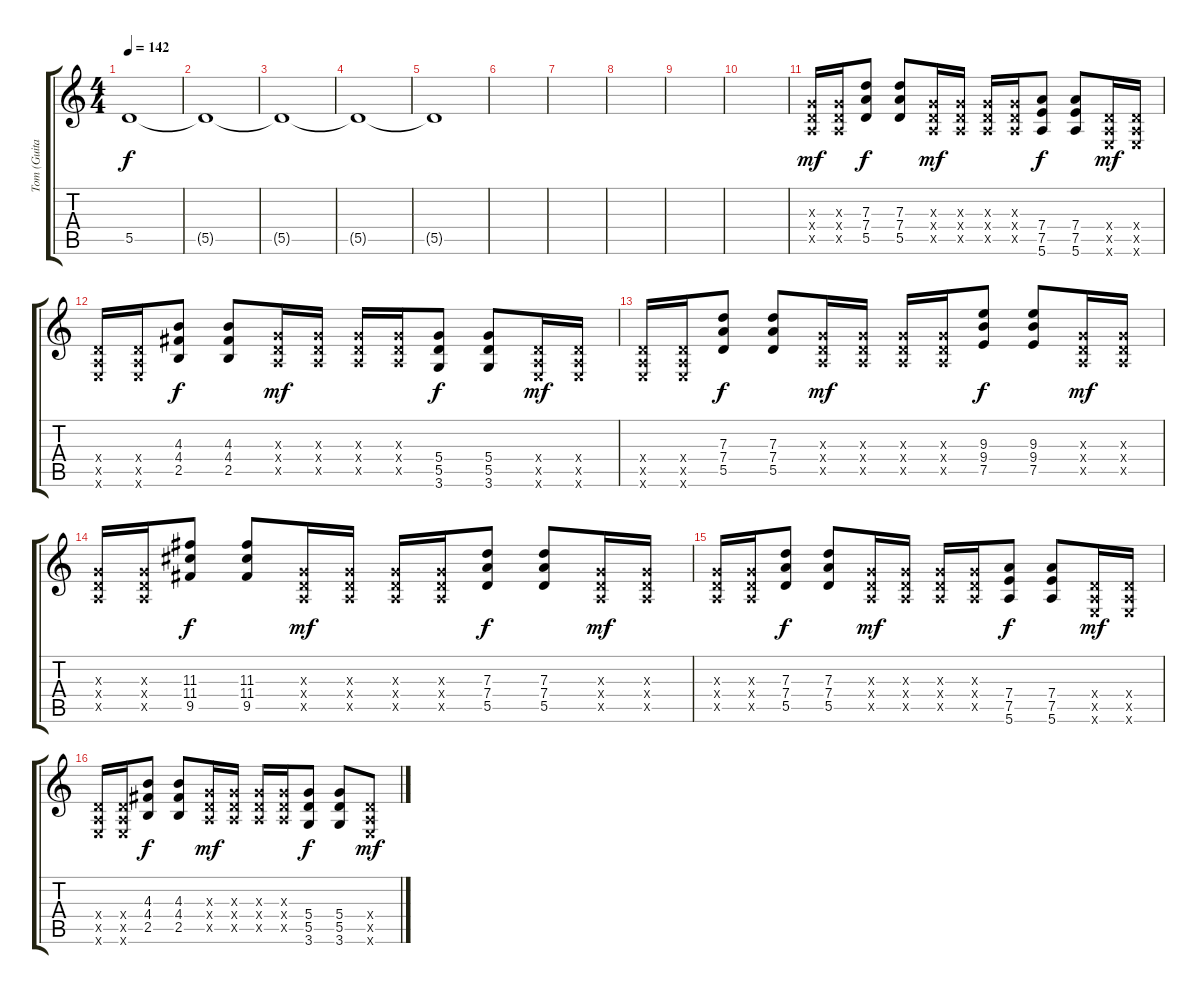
\track ("Tom (Guitar)" "Tom (Guita") {instrument distortionguitar}
\staff {score tabs}
\tuning (E4 B3 G3 D3 A2 E2) {hide}
\ts (4 4)
\tempo 142
\clef g2
\ks c
5.5{t}.1{dy f volume 4} |
5.5{t}.1 |
5.5{t}.1 |
5.5{t}.1 |
5.5{t}.1 |
|
|
|
|
|
(0.3{x} 0.4{x} 0.5{x}).16{dy mf volume 12 instrument electricguitarclean} (0.3{x} 0.4{x} 0.5{x}).16 (7.3 7.4 5.5).8{dy f} (7.3 7.4 5.5).8 (0.3{x} 0.4{x} 0.5{x}).16{dy mf} (0.3{x} 0.4{x} 0.5{x}).16 (0.3{x} 0.4{x} 0.5{x}).16 (0.3{x} 0.4{x} 0.5{x}).16 (7.4 7.5 5.6).8{dy f} (7.4 7.5 5.6).8 (0.4{x} 0.5{x} 0.6{x}).16{dy mf} (0.4{x} 0.5{x} 0.6{x}).16 |
(0.4{x} 0.5{x} 0.6{x}).16 (0.4{x} 0.5{x} 0.6{x}).16 (4.3 4.4 2.5).8{dy f} (4.3 4.4 2.5).8 (0.3{x} 0.4{x} 0.5{x}).16{dy mf} (0.3{x} 0.4{x} 0.5{x}).16 (0.3{x} 0.4{x} 0.5{x}).16 (0.3{x} 0.4{x} 0.5{x}).16 (5.4 5.5 3.6).8{dy f} (5.4 5.5 3.6).8 (0.4{x} 0.5{x} 0.6{x}).16{dy mf} (0.4{x} 0.5{x} 0.6{x}).16 |
(0.4{x} 0.5{x} 0.6{x}).16 (0.4{x} 0.5{x} 0.6{x}).16 (7.3 7.4 5.5).8{dy f} (7.3 7.4 5.5).8 (0.3{x} 0.4{x} 0.5{x}).16{dy mf} (0.3{x} 0.4{x} 0.5{x}).16 (0.3{x} 0.4{x} 0.5{x}).16{volume 16} (0.3{x} 0.4{x} 0.5{x}).16 (9.3 9.4 7.5).8{dy f} (9.3 9.4 7.5).8 (0.3{x} 0.4{x} 0.5{x}).16{dy mf} (0.3{x} 0.4{x} 0.5{x}).16 |
(0.3{x} 0.4{x} 0.5{x}).16 (0.3{x} 0.4{x} 0.5{x}).16 (11.3 11.4 9.5).8{dy f} (11.3 11.4 9.5).8 (0.3{x} 0.4{x} 0.5{x}).16{dy mf} (0.3{x} 0.4{x} 0.5{x}).16 (0.3{x} 0.4{x} 0.5{x}).16 (0.3{x} 0.4{x} 0.5{x}).16 (7.3 7.4 5.5).8{dy f} (7.3 7.4 5.5).8 (0.3{x} 0.4{x} 0.5{x}).16{dy mf} (0.3{x} 0.4{x} 0.5{x}).16 |
(0.3{x} 0.4{x} 0.5{x}).16 (0.3{x} 0.4{x} 0.5{x}).16 (7.3 7.4 5.5).8{dy f} (7.3 7.4 5.5).8 (0.3{x} 0.4{x} 0.5{x}).16{dy mf} (0.3{x} 0.4{x} 0.5{x}).16 (0.3{x} 0.4{x} 0.5{x}).16 (0.3{x} 0.4{x} 0.5{x}).16 (7.4 7.5 5.6).8{dy f} (7.4 7.5 5.6).8 (0.4{x} 0.5{x} 0.6{x}).16{dy mf} (0.4{x} 0.5{x} 0.6{x}).16 |
(0.4{x} 0.5{x} 0.6{x}).16 (0.4{x} 0.5{x} 0.6{x}).16 (4.3 4.4 2.5).8{dy f} (4.3 4.4 2.5).8 (0.3{x} 0.4{x} 0.5{x}).16{dy mf} (0.3{x} 0.4{x} 0.5{x}).16 (0.3{x} 0.4{x} 0.5{x}).16 (0.3{x} 0.4{x} 0.5{x}).16 (5.4 5.5 3.6).8{dy f} (5.4 5.5 3.6).8 (0.4{x} 0.5{x} 0.6{x}).8{dy mf}
